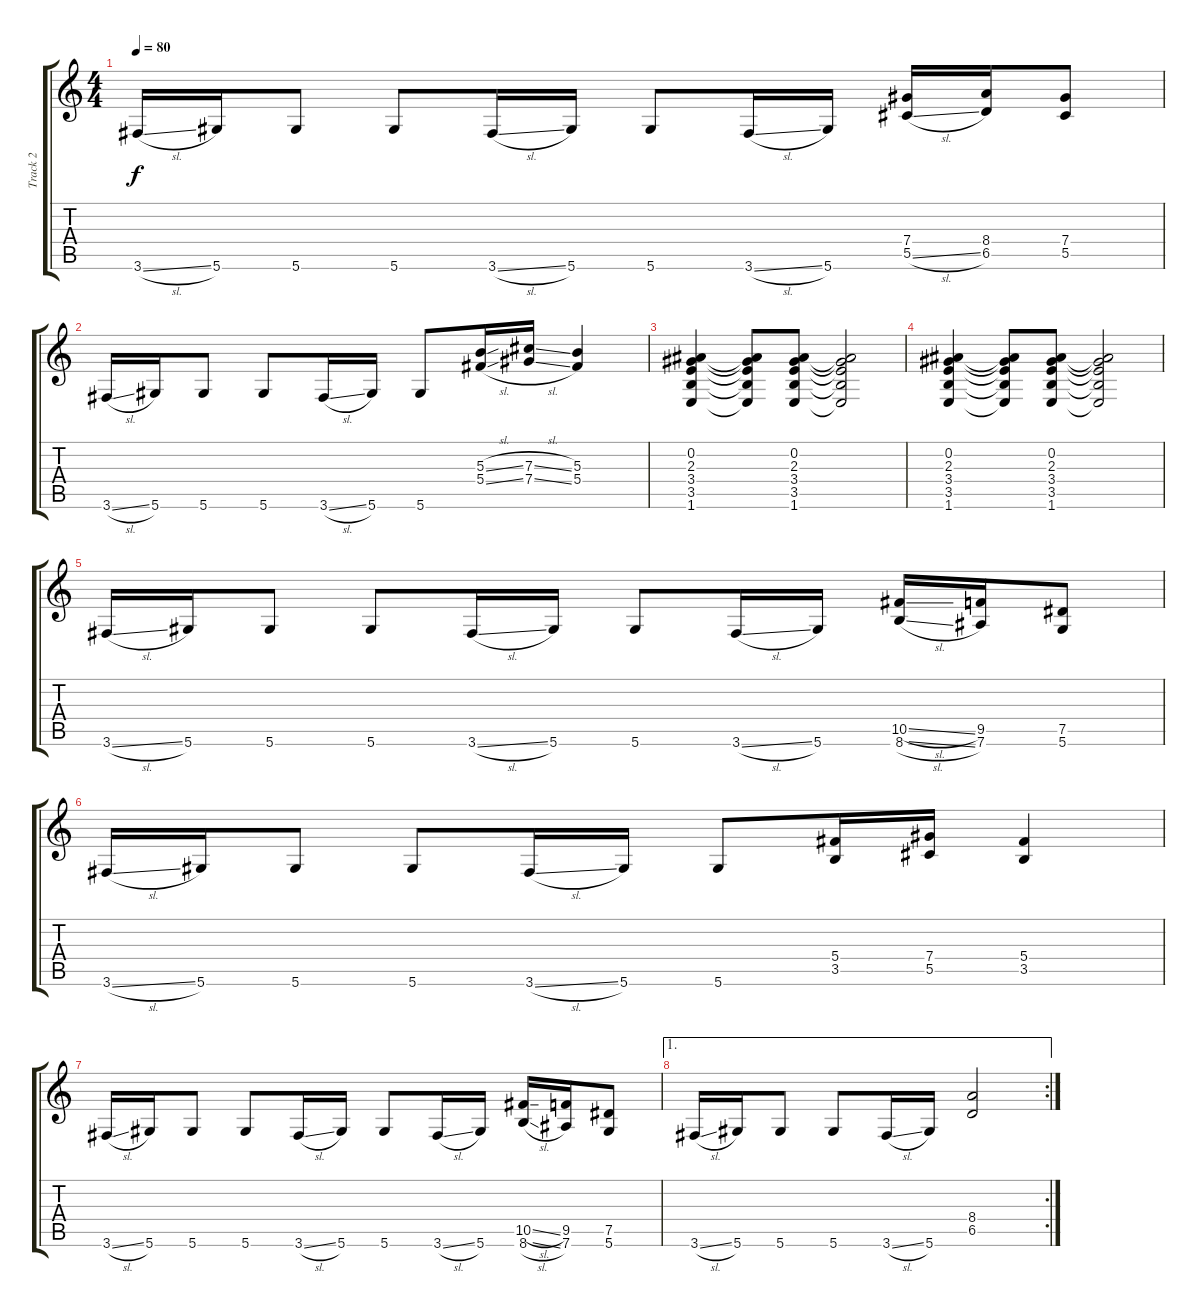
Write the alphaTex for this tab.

\track ("Track 2" "Track 2") {instrument distortionguitar}
\staff {score tabs}
\tuning (Eb4 Bb3 Gb3 Db3 Ab2 Eb2) {hide}
\ts (4 4)
\tempo 80
\clef g2
\ks c
3.6{sl}.16{dy f} 5.6.16 5.6.8 5.6.8 3.6{sl}.16 5.6.16 5.6.8 3.6{sl}.16 5.6.16 (7.4 5.5{sl}).16 (8.4 6.5).16 (7.4 5.5).8 |
3.6{sl}.16 5.6.16 5.6.8 5.6.8 3.6{sl}.16 5.6.16 5.6.8 (5.3{sl} 5.4{sl}).16 (7.3{sl} 7.4{sl}).16 (5.3 5.4).4 |
(0.2 2.3 3.4 3.5 1.6).4 (0.2{t} 2.3{t} 3.4{t} 3.5{t} 1.6{t}).8 (0.2 2.3 3.4 3.5 1.6).8 (0.2{t} 2.3{t} 3.4{t} 3.5{t} 1.6{t}).2 |
(0.2 2.3 3.4 3.5 1.6).4 (0.2{t} 2.3{t} 3.4{t} 3.5{t} 1.6{t}).8 (0.2 2.3 3.4 3.5 1.6).8 (0.2{t} 2.3{t} 3.4{t} 3.5{t} 1.6{t}).2 |
3.6{sl}.16 5.6.16 5.6.8 5.6.8 3.6{sl}.16 5.6.16 5.6.8 3.6{sl}.16 5.6.16 (10.5{sl} 8.6{sl}).16 (9.5 7.6).16 (7.5 5.6).8 |
3.6{sl}.16 5.6.16 5.6.8 5.6.8 3.6{sl}.16 5.6.16 5.6.8 (5.4 3.5).16 (7.4 5.5).16 (5.4 3.5).4 |
3.6{sl}.16 5.6.16 5.6.8 5.6.8 3.6{sl}.16 5.6.16 5.6.8 3.6{sl}.16 5.6.16 (10.5{sl} 8.6{sl}).16 (9.5 7.6).16 (7.5 5.6).8 |
\ae 1
\rc 2
3.6{sl}.16 5.6.16 5.6.8 5.6.8 3.6{sl}.16 5.6.16 (8.4 6.5).2
